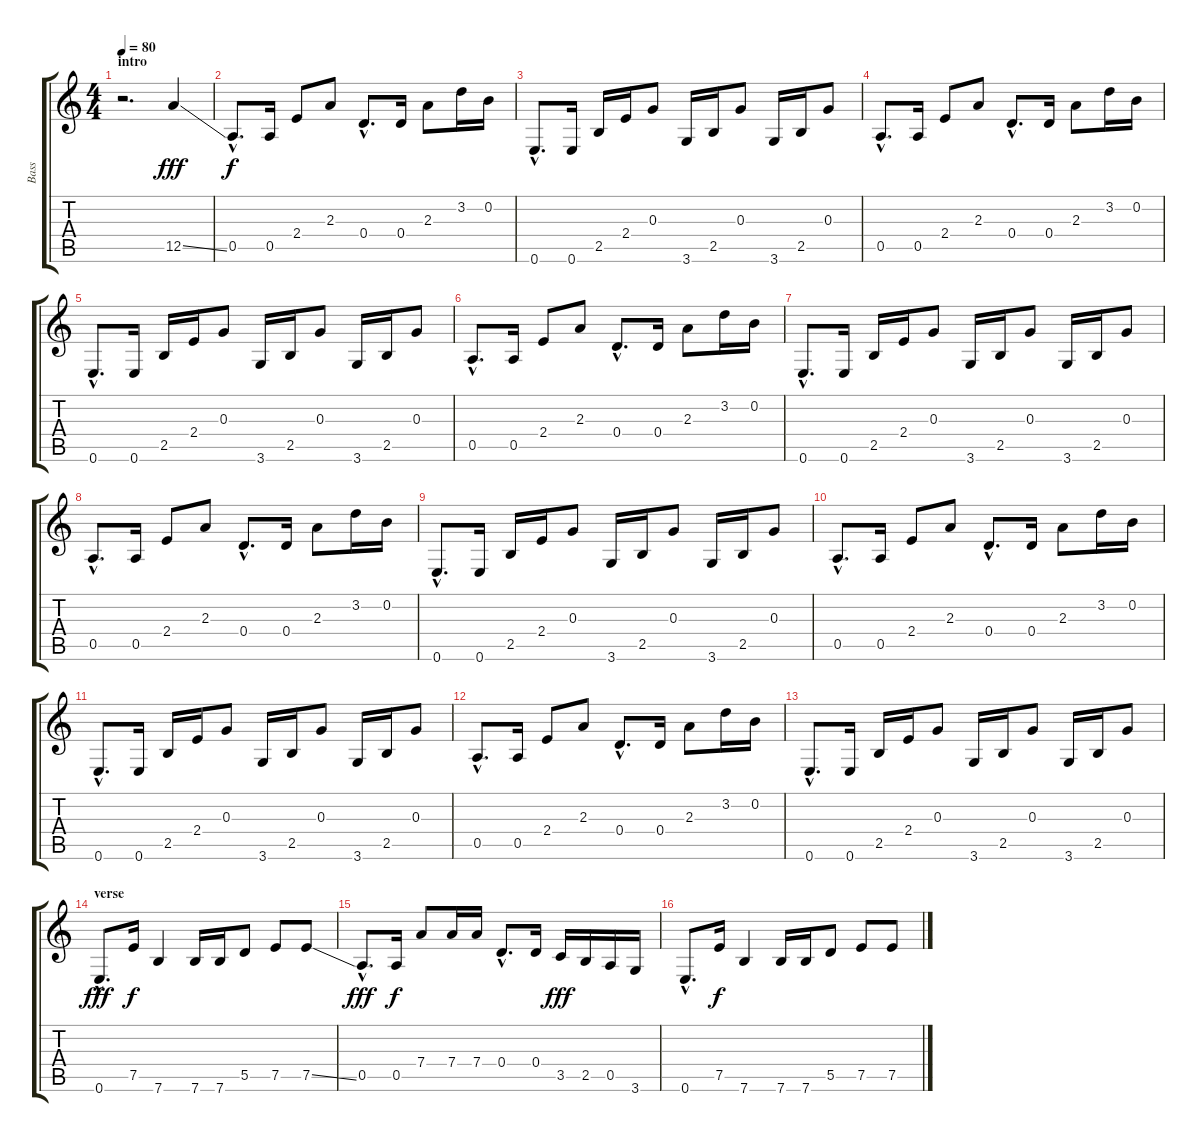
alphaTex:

\track ("Bass" "Bass") {instrument electricbassfinger}
\staff {score tabs}
\tuning (E4 B3 G3 D3 A2 E2) {hide}
\ts (4 4)
\section ("" "intro")
\tempo 80
\clef g2
\ks c
r.2{d dy fff instrument electricbassfinger} 12.5{ss}.4{instrument slapbass1} |
0.5{hac}.8{d dy f instrument electricbassfinger} 0.5.16 2.4.8 2.3.8 0.4{hac}.8{d} 0.4.16 2.3.8 3.2.16 0.2.16 |
0.6{hac}.8{d} 0.6.16 2.5.16 2.4.16 0.3.8 3.6.16 2.5.16 0.3.8 3.6.16 2.5.16 0.3.8 |
0.5{hac}.8{d} 0.5.16 2.4.8 2.3.8 0.4{hac}.8{d} 0.4.16 2.3.8 3.2.16 0.2.16 |
0.6{hac}.8{d} 0.6.16 2.5.16 2.4.16 0.3.8 3.6.16 2.5.16 0.3.8 3.6.16 2.5.16 0.3.8 |
0.5{hac}.8{d instrument electricbassfinger} 0.5.16 2.4.8 2.3.8 0.4{hac}.8{d} 0.4.16 2.3.8 3.2.16 0.2.16 |
0.6{hac}.8{d} 0.6.16 2.5.16 2.4.16 0.3.8 3.6.16 2.5.16 0.3.8 3.6.16 2.5.16 0.3.8 |
0.5{hac}.8{d} 0.5.16 2.4.8 2.3.8 0.4{hac}.8{d} 0.4.16 2.3.8 3.2.16 0.2.16 |
0.6{hac}.8{d} 0.6.16 2.5.16 2.4.16 0.3.8 3.6.16 2.5.16 0.3.8 3.6.16 2.5.16 0.3.8 |
0.5{hac}.8{d instrument electricbassfinger} 0.5.16 2.4.8 2.3.8 0.4{hac}.8{d} 0.4.16 2.3.8 3.2.16 0.2.16 |
0.6{hac}.8{d} 0.6.16 2.5.16 2.4.16 0.3.8 3.6.16 2.5.16 0.3.8 3.6.16 2.5.16 0.3.8 |
0.5{hac}.8{d} 0.5.16 2.4.8 2.3.8 0.4{hac}.8{d} 0.4.16 2.3.8 3.2.16 0.2.16 |
0.6{hac}.8{d} 0.6.16 2.5.16 2.4.16 0.3.8 3.6.16 2.5.16 0.3.8 3.6.16 2.5.16 0.3.8 |
\section ("" "verse")
0.6{hac}.8{d dy fff} 7.5.16{dy f} 7.6.4 7.6.16 7.6.16 5.5.8 7.5.8 7.5{ss}.8 |
0.5{hac}.8{d dy fff} 0.5.16{dy f} 7.4.8 7.4.16 7.4.16 0.4{hac}.8{d} 0.4.16 3.5.16{dy fff} 2.5.16 0.5.16 3.6.16 |
0.6{hac}.8{d} 7.5.16{dy f} 7.6.4 7.6.16 7.6.16 5.5.8 7.5.8 7.5{ss}.8
